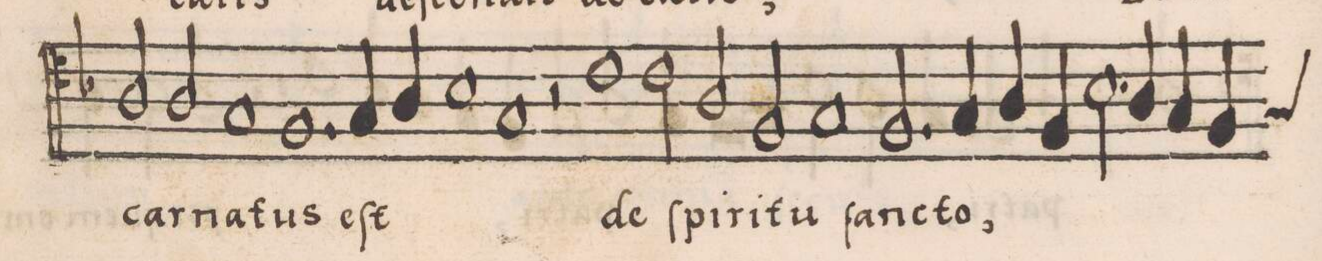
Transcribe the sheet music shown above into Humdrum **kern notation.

**kern	**text
*I"TENOR	*
*clefC4	*
*k[b-]	*
*M2/1	*
2A/	-car-
2A/	-na-
1G	-tus
=78-	=78-
1.F	.
4G/	eſt
4A/	.
=79-	=79-
1B-	.
1G	.
=80-	=80-
2r	.
1c	de
2c\	ſpi-
=81-	=81-
2A/	-ri-
2F/	-tu
1G	ſanc-
=82-	=82-
2.F/	-to,
4G/	.
4A/	.
4F/	.
2.B-\	.
=83-	=83-
4A/	.
4G/	.
*custos:G	*
4F/	.
*-	*-
